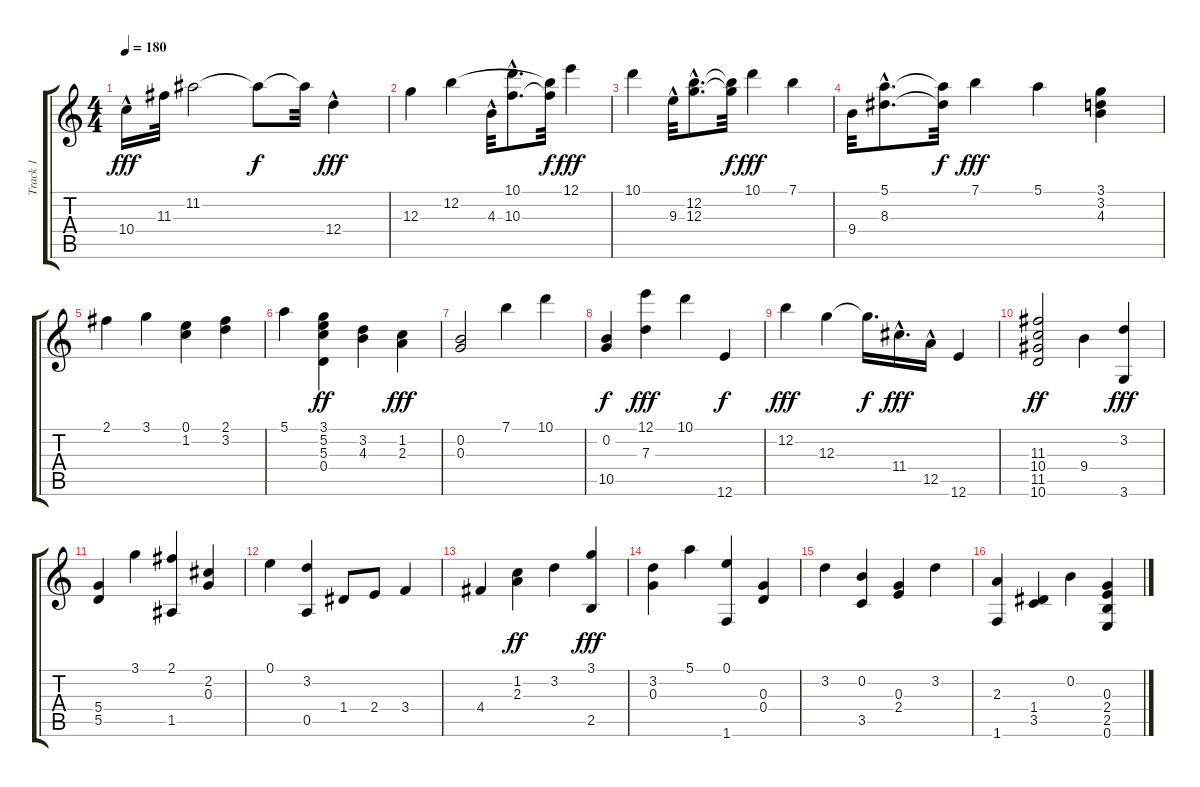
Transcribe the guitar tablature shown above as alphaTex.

\track ("Track 1" "Track 1") {instrument acousticguitarnylon}
\staff {score tabs}
\tuning (E4 B3 G3 D3 A2 E2) {hide}
\ts (4 4)
\tempo 180
\clef g2
\ks c
10.4{hac}.16{dy fff} 11.3.32 11.2.2 11.2{t}.8{dy f} 11.2{t}.32 12.4{hac}.4{dy fff} |
12.3.4 12.2.4 4.3{hac}.32 (10.1{hac} 10.3{hac}).8{d} (12.2{t} 10.3{t}).32{dy f} 12.1.4{dy fff} |
10.1.4 9.3{hac}.32 (12.2{hac} 12.3{hac}).8{d} (12.2{t} 12.3{t}).32{dy f} 10.1.4{dy fff} 7.1.4 |
9.4.32 (5.1{hac} 8.3{hac}).8{d} (5.1{t} 8.3{t}).32{dy f} 7.1.4{dy fff} 5.1.4 (3.1 3.2 4.3).4 |
2.1.4 3.1.4 (0.1 1.2).4 (2.1 3.2).4 |
5.1.4 (3.1 5.2 5.3 0.4).4{dy ff} (3.2 4.3).4 (1.2 2.3).4{dy fff} |
(0.2 0.3).2 7.1.4 10.1.4 |
(0.2 10.5).4{dy f} (12.1 7.3).4{dy fff} 10.1.4 12.6.4{dy f} |
12.2.4{dy fff} 12.3.4 12.3{t}.16{d dy f} 11.4{hac}.16{d dy fff} 12.5{hac}.16 12.6.4 |
(11.3 10.4 11.5 10.6).2{dy ff} 9.4.4 (3.2 3.6).4{dy fff} |
(5.4 5.5).4 3.1.4 (2.1 1.5).4 (2.2 0.3).4 |
0.1.4 (3.2 0.5).4 1.4.8 2.4.8 3.4.4 |
4.4.4 (1.2 2.3).4{dy ff} 3.2.4 (3.1 2.5).4{dy fff} |
(3.2 0.3).4 5.1.4 (0.1 1.6).4 (0.3 0.4).4 |
3.2.4 (0.2 3.5).4 (0.3 2.4).4 3.2.4 |
(2.3 1.6).4 (1.4 3.5).4 0.2.4 (0.3 2.4 2.5 0.6).4
